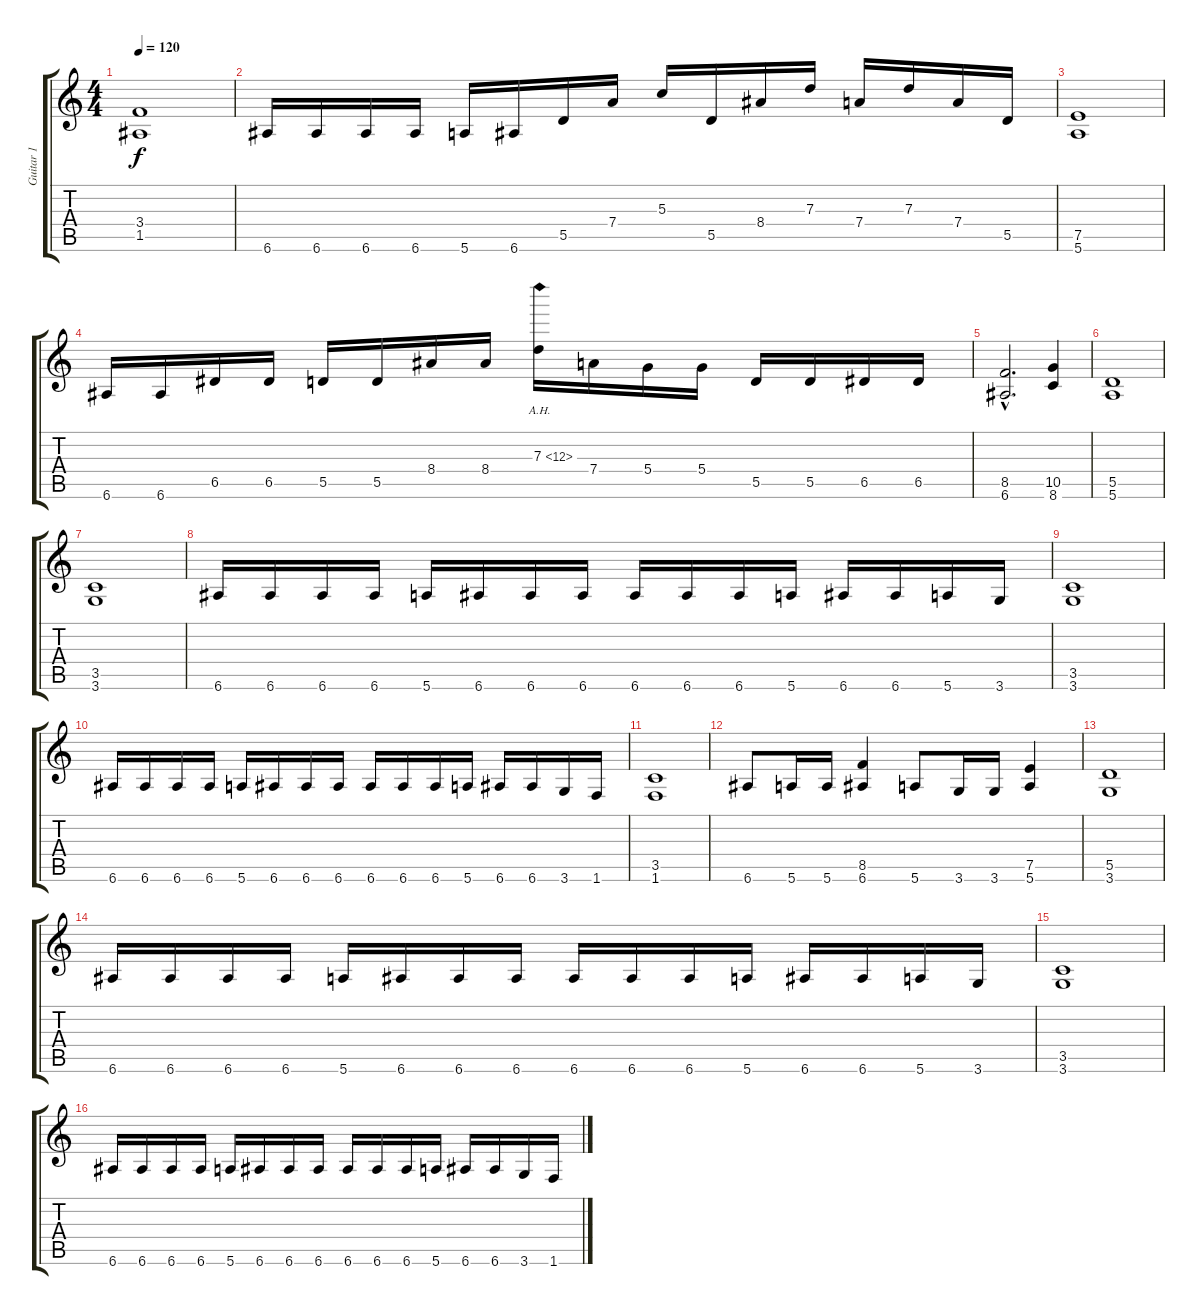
\track ("Guitar 1" "Guitar 1") {instrument distortionguitar}
\staff {score tabs}
\tuning (E4 B3 G3 D3 A2 E2) {hide}
\ts (4 4)
\tempo 120
\clef g2
\ks c
(3.4 1.5).1{dy f} |
6.6.16 6.6.16 6.6.16 6.6.16 5.6.16 6.6.16 5.5.16 7.4.16 5.3.16 5.5.16 8.4.16 7.3.16 7.4.16 7.3.16 7.4.16 5.5.16 |
(7.5 5.6).1 |
6.6.16 6.6.16 6.5.16 6.5.16 5.5.16 5.5.16 8.4.16 8.4.16 7.3{ah 5}.16 7.4.16 5.4.16 5.4.16 5.5.16 5.5.16 6.5.16 6.5.16 |
(8.5{hac} 6.6{hac}).2{d} (10.5 8.6).4 |
(5.5 5.6).1 |
(3.5 3.6).1 |
6.6.16 6.6.16 6.6.16 6.6.16 5.6.16 6.6.16 6.6.16 6.6.16 6.6.16 6.6.16 6.6.16 5.6.16 6.6.16 6.6.16 5.6.16 3.6.16 |
(3.5 3.6).1 |
6.6.16 6.6.16 6.6.16 6.6.16 5.6.16 6.6.16 6.6.16 6.6.16 6.6.16 6.6.16 6.6.16 5.6.16 6.6.16 6.6.16 3.6.16 1.6.16 |
(3.5 1.6).1 |
6.6.8 5.6.16 5.6.16 (8.5 6.6).4 5.6.8 3.6.16 3.6.16 (7.5 5.6).4 |
(5.5 3.6).1 |
6.6.16 6.6.16 6.6.16 6.6.16 5.6.16 6.6.16 6.6.16 6.6.16 6.6.16 6.6.16 6.6.16 5.6.16 6.6.16 6.6.16 5.6.16 3.6.16 |
(3.5 3.6).1 |
6.6.16 6.6.16 6.6.16 6.6.16 5.6.16 6.6.16 6.6.16 6.6.16 6.6.16 6.6.16 6.6.16 5.6.16 6.6.16 6.6.16 3.6.16 1.6.16
